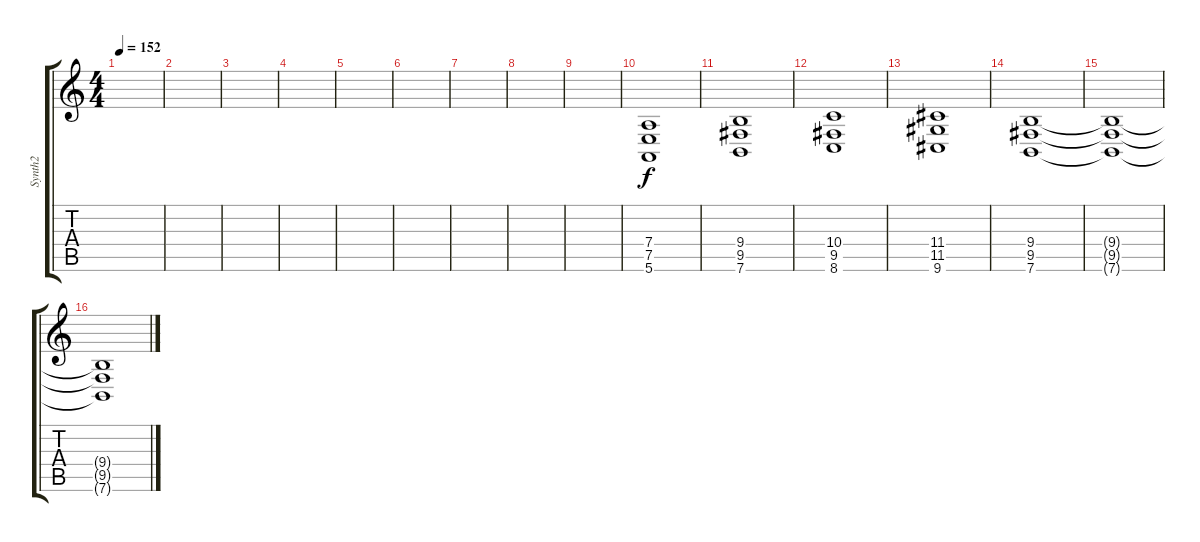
\track ("Synth2" "Synth2") {instrument synthstrings2}
\staff {score tabs}
\tuning (E4 B3 G3 D3 A2 E2) {hide}
\ts (4 4)
\tempo 152
\clef g2
\ks c
|
|
|
|
|
|
|
|
|
(7.4 7.5 5.6).1 |
(9.4 9.5 7.6).1 |
(10.4 9.5 8.6).1 |
(11.4 11.5 9.6).1 |
(9.4 9.5 7.6).1 |
(9.4{t} 9.5{t} 7.6{t}).1 |
(9.4{t} 9.5{t} 7.6{t}).1
